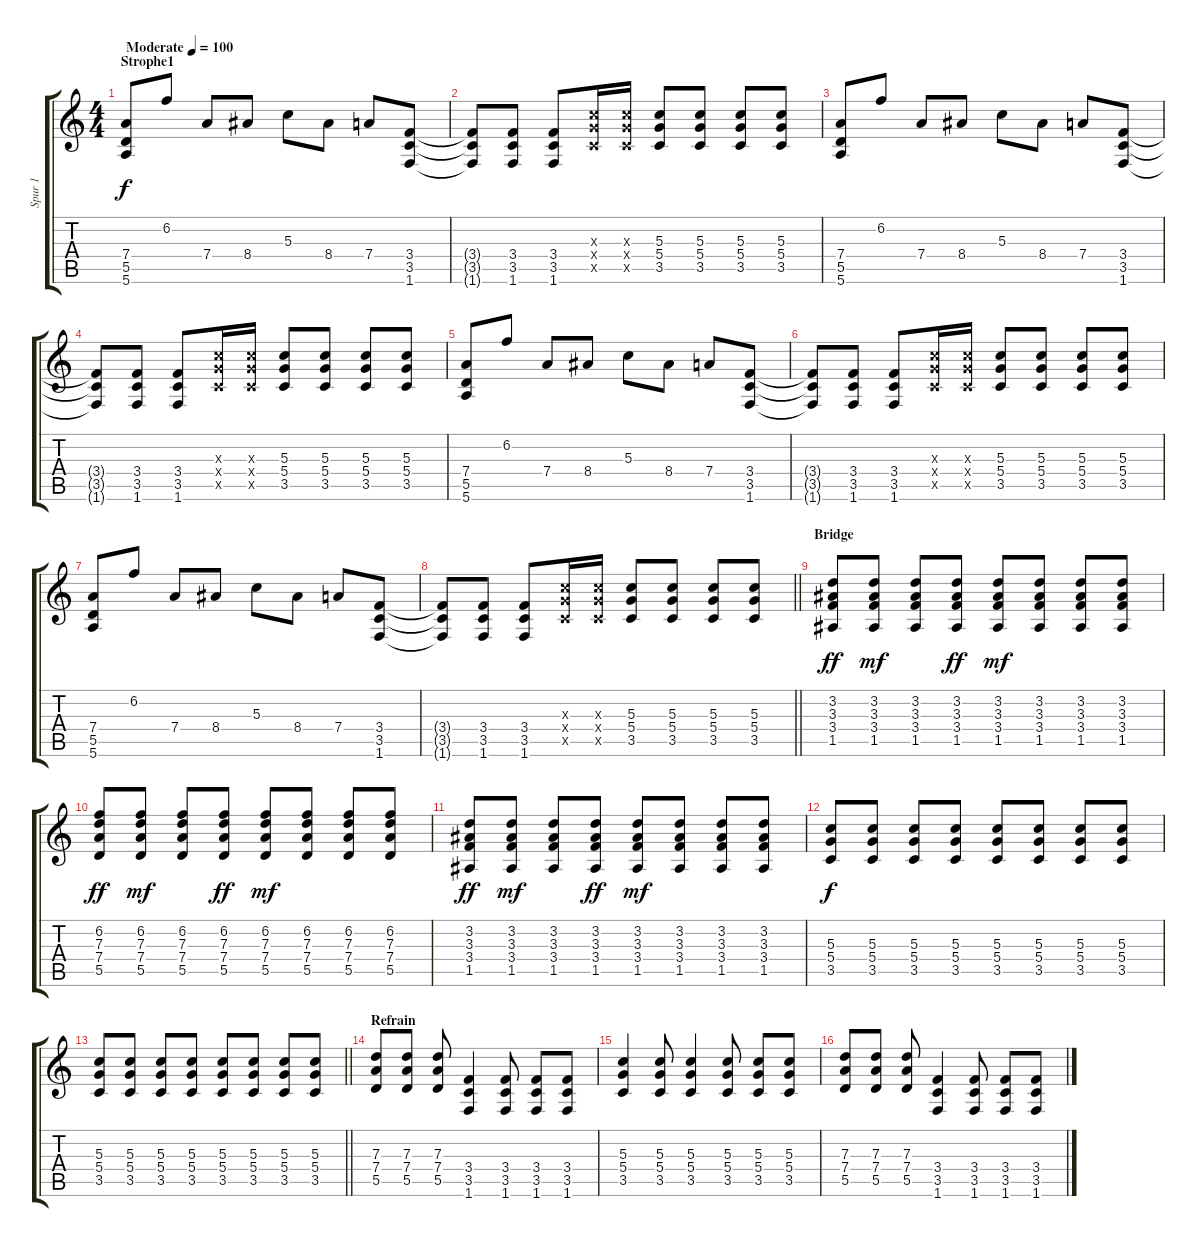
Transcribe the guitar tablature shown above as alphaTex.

\track ("Spur 1" "Spur 1") {instrument electricguitarjazz}
\staff {score tabs}
\tuning (E4 B3 G3 D3 A2 E2) {hide}
\ts (4 4)
\section ("" "Strophe1")
\tempo (100 "Moderate")
\clef g2
\ks c
(7.4 5.5 5.6).8{dy f instrument electricguitarjazz} 6.2.8 7.4.8 8.4.8 5.3.8 8.4.8 7.4.8 (3.4 3.5 1.6).8 |
(3.4{t} 3.5{t} 1.6{t}).8 (3.4 3.5 1.6).8 (3.4 3.5 1.6).8 (5.3{x} 5.4{x} 3.5{x}).16 (5.3{x} 5.4{x} 3.5{x}).16 (5.3 5.4 3.5).8 (5.3 5.4 3.5).8 (5.3 5.4 3.5).8 (5.3 5.4 3.5).8 |
(7.4 5.5 5.6).8 6.2.8 7.4.8 8.4.8 5.3.8 8.4.8 7.4.8 (3.4 3.5 1.6).8 |
(3.4{t} 3.5{t} 1.6{t}).8 (3.4 3.5 1.6).8 (3.4 3.5 1.6).8 (5.3{x} 5.4{x} 3.5{x}).16 (5.3{x} 5.4{x} 3.5{x}).16 (5.3 5.4 3.5).8 (5.3 5.4 3.5).8 (5.3 5.4 3.5).8 (5.3 5.4 3.5).8 |
(7.4 5.5 5.6).8 6.2.8 7.4.8 8.4.8 5.3.8 8.4.8 7.4.8 (3.4 3.5 1.6).8 |
(3.4{t} 3.5{t} 1.6{t}).8 (3.4 3.5 1.6).8 (3.4 3.5 1.6).8 (5.3{x} 5.4{x} 3.5{x}).16 (5.3{x} 5.4{x} 3.5{x}).16 (5.3 5.4 3.5).8 (5.3 5.4 3.5).8 (5.3 5.4 3.5).8 (5.3 5.4 3.5).8 |
(7.4 5.5 5.6).8 6.2.8 7.4.8 8.4.8 5.3.8 8.4.8 7.4.8 (3.4 3.5 1.6).8 |
\barLineRight lightlight
(3.4{t} 3.5{t} 1.6{t}).8 (3.4 3.5 1.6).8 (3.4 3.5 1.6).8 (5.3{x} 5.4{x} 3.5{x}).16 (5.3{x} 5.4{x} 3.5{x}).16 (5.3 5.4 3.5).8 (5.3 5.4 3.5).8 (5.3 5.4 3.5).8 (5.3 5.4 3.5).8 |
\section ("" "Bridge")
(3.2 3.3 3.4 1.5).8{dy ff} (3.2 3.3 3.4 1.5).8{dy mf} (3.2 3.3 3.4 1.5).8 (3.2 3.3 3.4 1.5).8{dy ff} (3.2 3.3 3.4 1.5).8{dy mf} (3.2 3.3 3.4 1.5).8 (3.2 3.3 3.4 1.5).8 (3.2 3.3 3.4 1.5).8 |
(6.2 7.3 7.4 5.5).8{dy ff} (6.2 7.3 7.4 5.5).8{dy mf} (6.2 7.3 7.4 5.5).8 (6.2 7.3 7.4 5.5).8{dy ff} (6.2 7.3 7.4 5.5).8{dy mf} (6.2 7.3 7.4 5.5).8 (6.2 7.3 7.4 5.5).8 (6.2 7.3 7.4 5.5).8 |
(3.2 3.3 3.4 1.5).8{dy ff} (3.2 3.3 3.4 1.5).8{dy mf} (3.2 3.3 3.4 1.5).8 (3.2 3.3 3.4 1.5).8{dy ff} (3.2 3.3 3.4 1.5).8{dy mf} (3.2 3.3 3.4 1.5).8 (3.2 3.3 3.4 1.5).8 (3.2 3.3 3.4 1.5).8 |
(5.3 5.4 3.5).8{dy f} (5.3 5.4 3.5).8 (5.3 5.4 3.5).8 (5.3 5.4 3.5).8 (5.3 5.4 3.5).8 (5.3 5.4 3.5).8 (5.3 5.4 3.5).8 (5.3 5.4 3.5).8 |
\barLineRight lightlight
(5.3 5.4 3.5).8 (5.3 5.4 3.5).8 (5.3 5.4 3.5).8 (5.3 5.4 3.5).8 (5.3 5.4 3.5).8 (5.3 5.4 3.5).8 (5.3 5.4 3.5).8 (5.3 5.4 3.5).8 |
\section ("" "Refrain")
(7.3 7.4 5.5).8{instrument distortionguitar} (7.3 7.4 5.5).8 (7.3 7.4 5.5).8 (3.4 3.5 1.6).4 (3.4 3.5 1.6).8 (3.4 3.5 1.6).8 (3.4 3.5 1.6).8 |
(5.3 5.4 3.5).4 (5.3 5.4 3.5).8 (5.3 5.4 3.5).4 (5.3 5.4 3.5).8 (5.3 5.4 3.5).8 (5.3 5.4 3.5).8 |
(7.3 7.4 5.5).8 (7.3 7.4 5.5).8 (7.3 7.4 5.5).8 (3.4 3.5 1.6).4 (3.4 3.5 1.6).8 (3.4 3.5 1.6).8 (3.4 3.5 1.6).8
